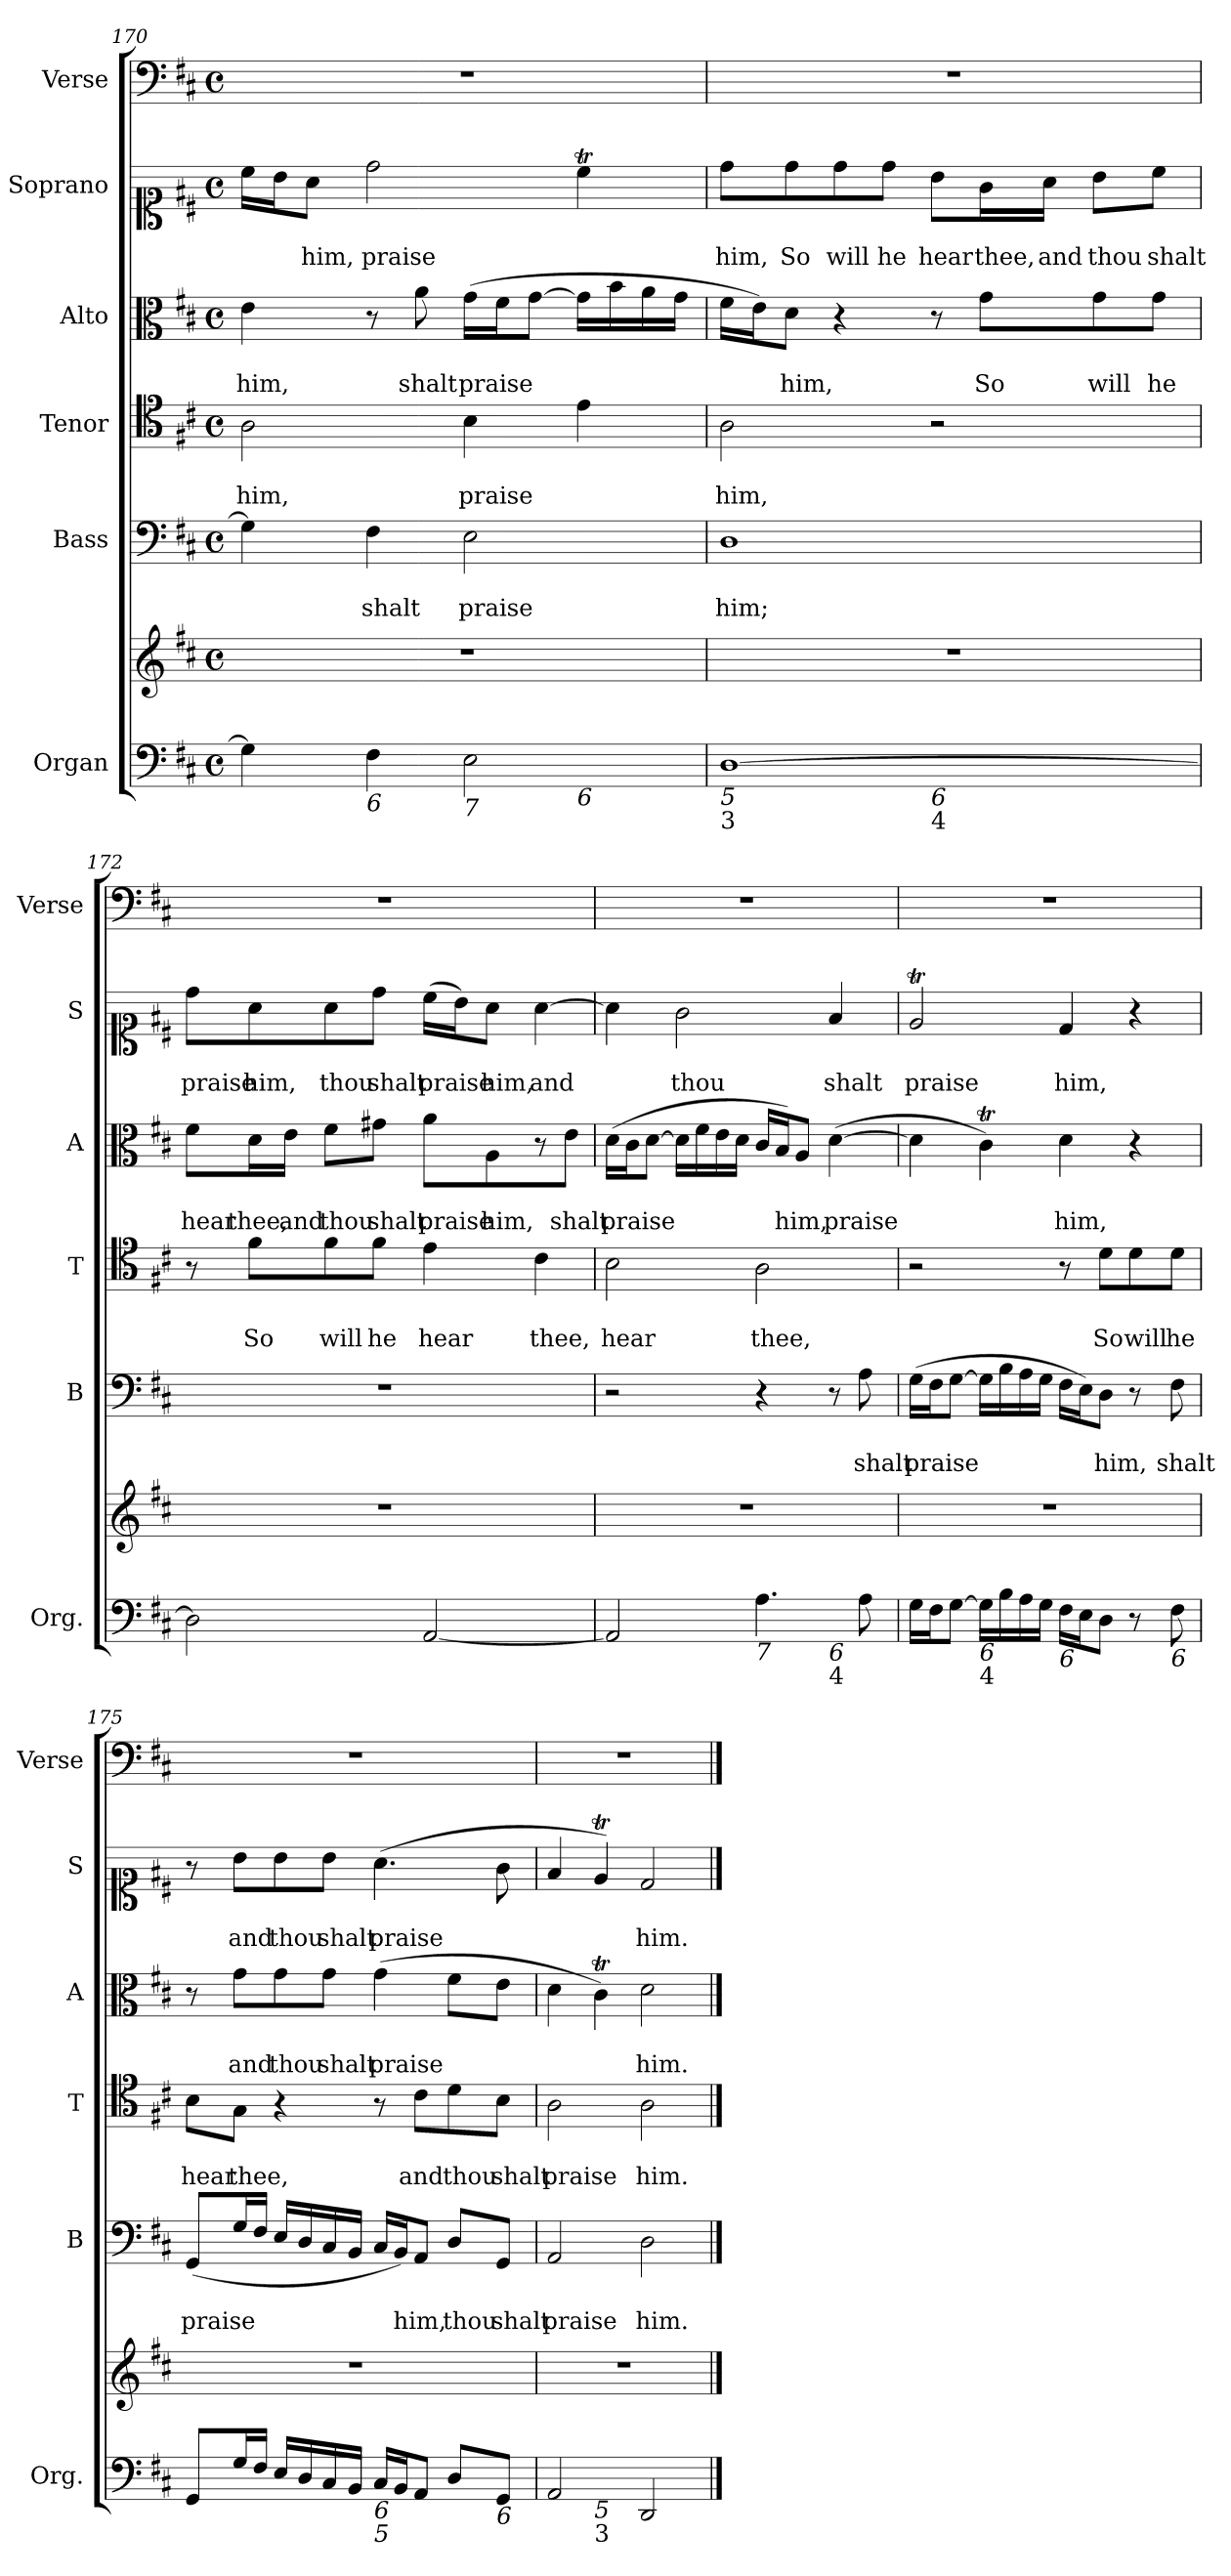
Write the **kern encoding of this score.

**kern	**kern	**kern	**text	**text	**kern	**text	**text	**kern	**text	**text	**kern	**text	**text	**kern
*part6	*part6	*part5	*part5	*part5	*part4	*part4	*part4	*part3	*part3	*part3	*part2	*part2	*part2	*part1
*staff7	*staff6	*staff5	*staff5	*staff5	*staff4	*staff4	*staff4	*staff3	*staff3	*staff3	*staff2	*staff2	*staff2	*staff1
*I"Organ	*	*I"Bass	*	*	*I"Tenor	*	*	*I"Alto	*	*	*I"Soprano	*	*	*I"Verse
*I'Org.	*	*I'B	*	*	*I'T	*	*	*I'A	*	*	*I'S	*	*	*I'Verse
!!LO:PB:g=z
*clefF4	*clefG2	*clefF4	*	*	*clefC4	*	*	*clefC3	*	*	*clefC1	*	*	*clefF4
*k[f#c#]	*k[f#c#]	*k[f#c#]	*	*	*k[f#c#]	*	*	*k[f#c#]	*	*	*k[f#c#]	*	*	*k[f#c#]
*D:	*D:	*D:	*	*	*D:	*	*	*D:	*	*	*D:	*	*	*D:
*M4/4	*M4/4	*M4/4	*	*	*M4/4	*	*	*M4/4	*	*	*M4/4	*	*	*M4/4
*met(c)	*met(c)	*met(c)	*	*	*met(c)	*	*	*met(c)	*	*	*met(c)	*	*	*met(c)
=170	=170	=170	=170	=170	=170	=170	=170	=170	=170	=170	=170	=170	=170	=170
!LO:TX:b:i:t=2	!	!	!	!	!	!	!	!	!	!	!	!	!	!
!	!	!	!	!	!	!	!LO:LY:b	!	!	!LO:LY:b	!	!	!	!
*^	*	*	*	*	*	*	*	*	*	*	*	*	*	*
4G\]	2.ryy	1r	4G\]	.	.	2A\	.	him,	4e\	.	him,	16cc#\LL	.	.	1r
.	.	.	.	.	.	.	.	.	.	.	.	16b\J	.	.	.
!	!	!	!	!	!	!	!	!	!	!	!	!	!	!LO:LY:b	!
.	.	.	.	.	.	.	.	.	.	.	.	8a\J	.	him,	.
!LO:TX:b:i:t=6	!	!	!	!	!	!	!	!	!	!	!	!	!	!	!
!	!	!	!	!	!LO:LY:b	!	!	!	!	!	!	!	!	!LO:LY:b	!
4F#\	.	.	4F#\	.	shalt	.	.	.	8r	.	.	2dd\	.	praise	.
!	!	!	!	!	!	!	!	!	!	!	!LO:LY:b	!	!	!	!
.	.	.	.	.	.	.	.	.	8a\	.	shalt	.	.	.	.
!LO:TX:b:i:t=7	!	!	!	!	!	!	!	!	!	!	!	!	!	!	!
!	!	!	!	!	!LO:LY:b	!	!	!LO:LY:b	!	!	!LO:LY:b	!	!	!	!
2E\	.	.	2E\	.	praise	4B\	.	praise	(>16g\LL	.	praise	.	.	.	.
.	.	.	.	.	.	.	.	.	16f#\J	.	.	.	.	.	.
.	.	.	.	.	.	.	.	.	[8g\J	.	.	.	.	.	.
!	!LO:TX:b:i:t=6	!	!	!	!	!	!	!	!	!	!	!	!	!	!
.	4ryy	.	.	.	.	4e\	.	.	16g\LL]	.	.	4cc#t\	.	.	.
.	.	.	.	.	.	.	.	.	16b\	.	.	.	.	.	.
.	.	.	.	.	.	.	.	.	16a\	.	.	.	.	.	.
.	.	.	.	.	.	.	.	.	16g\JJ	.	.	.	.	.	.
=171	=171	=171	=171	=171	=171	=171	=171	=171	=171	=171	=171	=171	=171	=171	=171
!LO:TX:b:i:t=5	!	!	!	!	!	!	!	!	!	!	!	!	!	!	!
!LO:TX:b:t=3	!	!	!	!	!	!	!	!	!	!	!	!	!	!	!
!	!	!	!	!	!LO:LY:b	!	!	!LO:LY:b	!	!	!	!	!	!LO:LY:b	!
[1D	2ryy	1r	1D	.	him;	2A\	.	him,	16f#\LL	.	.	8dd\L	.	him,	1r
.	.	.	.	.	.	.	.	.	16e\J)	.	.	.	.	.	.
!	!	!	!	!	!	!	!	!	!	!	!LO:LY:b	!	!	!LO:LY:b	!
.	.	.	.	.	.	.	.	.	8d\J	.	him,	8dd\	.	So	.
!	!	!	!	!	!	!	!	!	!	!	!	!	!	!LO:LY:b	!
.	.	.	.	.	.	.	.	.	4r	.	.	8dd\	.	will	.
!	!	!	!	!	!	!	!	!	!	!	!	!	!	!LO:LY:b	!
.	.	.	.	.	.	.	.	.	.	.	.	8dd\J	.	he	.
!	!LO:TX:b:i:t=6	!	!	!	!	!	!	!	!	!	!	!	!	!	!
!	!LO:TX:b:t=4	!	!	!	!	!	!	!	!	!	!	!	!	!	!
!	!	!	!	!	!	!	!	!	!	!	!	!	!	!LO:LY:b	!
.	2ryy	.	.	.	.	2r	.	.	8r	.	.	8b\L	.	hear	.
!	!	!	!	!	!	!	!	!	!	!	!LO:LY:b	!	!	!LO:LY:b	!
.	.	.	.	.	.	.	.	.	8g\L	.	So	16g\L	.	thee,	.
!	!	!	!	!	!	!	!	!	!	!	!	!	!	!LO:LY:b	!
.	.	.	.	.	.	.	.	.	.	.	.	16a\JJ	.	and	.
!	!	!	!	!	!	!	!	!	!	!	!LO:LY:b	!	!	!LO:LY:b	!
.	.	.	.	.	.	.	.	.	8g\	.	will	8b\L	.	thou	.
!	!	!	!	!	!	!	!	!	!	!	!LO:LY:b	!	!	!LO:LY:b	!
.	.	.	.	.	.	.	.	.	8g\J	.	he	8cc#\J	.	shalt	.
=172	=172	=172	=172	=172	=172	=172	=172	=172	=172	=172	=172	=172	=172	=172	=172
!LO:TX:b:i:t=5	!	!	!	!	!	!	!	!	!	!	!	!	!	!	!
!LO:TX:b:t=3	!	!	!	!	!	!	!	!	!	!	!	!	!	!	!
!	!	!	!	!	!	!	!	!	!	!	!LO:LY:b	!	!	!LO:LY:b	!
*v	*v	*	*	*	*	*	*	*	*	*	*	*	*	*	*
2D\]	1r	1r	.	.	8r	.	.	8f#\L	.	hear	8dd\L	.	praise	1r
!	!	!	!	!	!	!	!LO:LY:b	!	!	!LO:LY:b	!	!	!LO:LY:b	!
.	.	.	.	.	8f#\L	.	So	16d\L	.	thee,	8a\	.	him,	.
!	!	!	!	!	!	!	!	!	!	!LO:LY:b	!	!	!	!
.	.	.	.	.	.	.	.	16e\JJ	.	and	.	.	.	.
!	!	!	!	!	!	!	!LO:LY:b	!	!	!LO:LY:b	!	!	!LO:LY:b	!
.	.	.	.	.	8f#\	.	will	8f#\L	.	thou	8a\	.	thou	.
!	!	!	!	!	!	!	!LO:LY:b	!	!	!LO:LY:b	!	!	!LO:LY:b	!
.	.	.	.	.	8f#\J	.	he	8g#X\J	.	shalt	8dd\J	.	shalt	.
!	!	!	!	!	!	!	!LO:LY:b	!	!	!LO:LY:b	!	!	!LO:LY:b	!
[2AA/	.	.	.	.	4e\	.	hear	8a\L	.	praise	(>16cc#\LL	.	praise	.
.	.	.	.	.	.	.	.	.	.	.	16b\J)	.	.	.
!	!	!	!	!	!	!	!	!	!	!LO:LY:b	!	!	!LO:LY:b	!
.	.	.	.	.	.	.	.	8A\	.	him,	8a\J	.	him,	.
!	!	!	!	!	!	!	!LO:LY:b	!	!	!	!	!	!LO:LY:b	!
.	.	.	.	.	4c#\	.	thee,	8r	.	.	[4a\	.	and	.
!	!	!	!	!	!	!	!	!	!	!LO:LY:b	!	!	!	!
.	.	.	.	.	.	.	.	8e\J	.	shalt	.	.	.	.
!!LO:LB:g=z
=173	=173	=173	=173	=173	=173	=173	=173	=173	=173	=173	=173	=173	=173	=173
!LO:TX:b:i:t=2	!	!	!	!	!	!	!	!	!	!	!	!	!	!
!LO:TX:b:i:t=4	!	!	!	!	!	!	!	!	!	!	!	!	!	!
!LO:TX:b:i:t=6	!	!	!	!	!	!	!	!	!	!	!	!	!	!
!	!	!	!	!	!	!	!LO:LY:b	!	!	!LO:LY:b	!	!	!	!
*^	*	*	*	*	*	*	*	*	*	*	*	*	*	*
2AA/]	2.ryy	1r	2r	.	.	2B\	.	hear	(>16d\LL	.	praise	4a\]	.	.	1r
.	.	.	.	.	.	.	.	.	16c#\J	.	.	.	.	.	.
.	.	.	.	.	.	.	.	.	[8d\J	.	.	.	.	.	.
!	!	!	!	!	!	!	!	!	!	!	!	!	!	!LO:LY:b	!
.	.	.	.	.	.	.	.	.	16d\LL]	.	.	2g\	.	thou	.
.	.	.	.	.	.	.	.	.	16f#\	.	.	.	.	.	.
.	.	.	.	.	.	.	.	.	16e\	.	.	.	.	.	.
.	.	.	.	.	.	.	.	.	16d\JJ	.	.	.	.	.	.
!LO:TX:b:i:t=7	!	!	!	!	!	!	!	!	!	!	!	!	!	!	!
!	!	!	!	!	!	!	!	!LO:LY:b	!	!	!	!	!	!	!
4.A\	.	.	4r	.	.	2A\	.	thee,	16c#/LL	.	.	.	.	.	.
.	.	.	.	.	.	.	.	.	16B/J)	.	.	.	.	.	.
!	!	!	!	!	!	!	!	!	!	!	!LO:LY:b	!	!	!	!
.	.	.	.	.	.	.	.	.	8A/J	.	him,	.	.	.	.
!	!LO:TX:b:i:t=6	!	!	!	!	!	!	!	!	!	!	!	!	!	!
!	!LO:TX:b:t=4	!	!	!	!	!	!	!	!	!	!	!	!	!	!
!	!	!	!	!	!	!	!	!	!	!	!LO:LY:b	!	!	!LO:LY:b	!
.	4ryy	.	8r	.	.	.	.	.	(>[4d\	.	praise	4f#/	.	shalt	.
!	!	!	!	!	!LO:LY:b	!	!	!	!	!	!	!	!	!	!
8A\	.	.	8A\	.	shalt	.	.	.	.	.	.	.	.	.	.
=174	=174	=174	=174	=174	=174	=174	=174	=174	=174	=174	=174	=174	=174	=174	=174
!LO:TX:b:i:t=6	!	!	!	!	!	!	!	!	!	!	!	!	!	!	!
!LO:TX:b:i:t=5	!	!	!	!	!	!	!	!	!	!	!	!	!	!	!
!	!	!	!	!	!LO:LY:b	!	!	!	!	!	!	!	!	!LO:LY:b	!
*v	*v	*	*	*	*	*	*	*	*	*	*	*	*	*	*
16G\LL	1r	(>16G\LL	.	praise	2r	.	.	4d\]	.	.	2eT/	.	praise	1r
16F#\J	.	16F#\J	.	.	.	.	.	.	.	.	.	.	.	.
[8G\J	.	[8G\J	.	.	.	.	.	.	.	.	.	.	.	.
!LO:TX:b:i:t=6	!	!	!	!	!	!	!	!	!	!	!	!	!	!
!LO:TX:b:t=4	!	!	!	!	!	!	!	!	!	!	!	!	!	!
16G\LL]	.	16G\LL]	.	.	.	.	.	4c#t\)	.	.	.	.	.	.
16B\	.	16B\	.	.	.	.	.	.	.	.	.	.	.	.
16A\	.	16A\	.	.	.	.	.	.	.	.	.	.	.	.
16G\JJ	.	16G\JJ	.	.	.	.	.	.	.	.	.	.	.	.
!LO:TX:b:i:t=6	!	!	!	!	!	!	!	!	!	!	!	!	!	!
!	!	!	!	!	!	!	!	!	!	!LO:LY:b	!	!	!LO:LY:b	!
16F#\LL	.	16F#\LL	.	.	8r	.	.	4d\	.	him,	4d/	.	him,	.
16E\J	.	16E\J)	.	.	.	.	.	.	.	.	.	.	.	.
!	!	!	!	!LO:LY:b	!	!	!LO:LY:b	!	!	!	!	!	!	!
8D\J	.	8D\J	.	him,	8d\L	.	So	.	.	.	.	.	.	.
!	!	!	!	!	!	!	!LO:LY:b	!	!	!	!	!	!	!
8r	.	8r	.	.	8d\	.	will	4r	.	.	4r	.	.	.
!LO:TX:b:i:t=6	!	!	!	!	!	!	!	!	!	!	!	!	!	!
!	!	!	!	!LO:LY:b	!	!	!LO:LY:b	!	!	!	!	!	!	!
8F#\	.	8F#\	.	shalt	8d\J	.	he	.	.	.	.	.	.	.
=175	=175	=175	=175	=175	=175	=175	=175	=175	=175	=175	=175	=175	=175	=175
!	!	!	!	!LO:LY:b	!	!	!LO:LY:b	!	!	!	!	!	!	!
8GG/L	1r	(<8GG/L	.	praise	8B\L	.	hear	8r	.	.	8r	.	.	1r
!	!	!	!	!	!	!	!LO:LY:b	!	!	!LO:LY:b	!	!	!LO:LY:b	!
16G/L	.	16G/L	.	.	8G\J	.	thee,	8g\L	.	and	8b\L	.	and	.
16F#/JJ	.	16F#/JJ	.	.	.	.	.	.	.	.	.	.	.	.
!	!	!	!	!	!	!	!	!	!	!LO:LY:b	!	!	!LO:LY:b	!
16E/LL	.	16E/LL	.	.	4r	.	.	8g\	.	thou	8b\	.	thou	.
16D/	.	16D/	.	.	.	.	.	.	.	.	.	.	.	.
!	!	!	!	!	!	!	!	!	!	!LO:LY:b	!	!	!LO:LY:b	!
16C#/	.	16C#/	.	.	.	.	.	8g\J	.	shalt	8b\J	.	shalt	.
16BB/JJ	.	16BB/JJ	.	.	.	.	.	.	.	.	.	.	.	.
!LO:TX:b:i:t=6	!	!	!	!	!	!	!	!	!	!	!	!	!	!
!LO:TX:b:i:t=5	!	!	!	!	!	!	!	!	!	!	!	!	!	!
!	!	!	!	!	!	!	!	!	!	!LO:LY:b	!	!	!LO:LY:b	!
16C#/LL	.	16C#/LL	.	.	8r	.	.	(>4g\	.	praise	(>4.a\	.	praise	.
16BB/J	.	16BB/J)	.	.	.	.	.	.	.	.	.	.	.	.
!	!	!	!	!LO:LY:b	!	!	!LO:LY:b	!	!	!	!	!	!	!
8AA/J	.	8AA/J	.	him,	8c#\L	.	and	.	.	.	.	.	.	.
!	!	!	!	!LO:LY:b	!	!	!LO:LY:b	!	!	!	!	!	!	!
8D/L	.	8D/L	.	thou	8d\	.	thou	8f#\L	.	.	.	.	.	.
!LO:TX:b:i:t=6	!	!	!	!	!	!	!	!	!	!	!	!	!	!
!	!	!	!	!LO:LY:b	!	!	!LO:LY:b	!	!	!	!	!	!	!
8GG/J	.	8GG/J	.	shalt	8B\J	.	shalt	8e\J	.	.	8g\	.	.	.
=176	=176	=176	=176	=176	=176	=176	=176	=176	=176	=176	=176	=176	=176	=176
!LO:TX:b:i:t=6	!	!	!	!	!	!	!	!	!	!	!	!	!	!
!LO:TX:b:t=4	!	!	!	!	!	!	!	!	!	!	!	!	!	!
!	!	!	!	!LO:LY:b	!	!	!LO:LY:b	!	!	!	!	!	!	!
*^	*	*	*	*	*	*	*	*	*	*	*	*	*	*
2AA/	4ryy	1r	2AA/	.	praise	2A\	.	praise	4d\	.	.	4f#/	.	.	1r
!	!LO:TX:b:i:t=5	!	!	!	!	!	!	!	!	!	!	!	!	!	!
!	!LO:TX:b:t=3	!	!	!	!	!	!	!	!	!	!	!	!	!	!
.	2.ryy	.	.	.	.	.	.	.	4c#t\)	.	.	4eT/)	.	.	.
!	!	!	!	!	!LO:LY:b	!	!	!LO:LY:b	!	!	!LO:LY:b	!	!	!LO:LY:b	!
2DD/	.	.	2D\	.	him.	2A\	.	him.	2d\	.	him.	2d/	.	him.	.
*v	*v	*	*	*	*	*	*	*	*	*	*	*	*	*	*
==	==	==	==	==	==	==	==	==	==	==	==	==	==	==
*-	*-	*-	*-	*-	*-	*-	*-	*-	*-	*-	*-	*-	*-	*-
